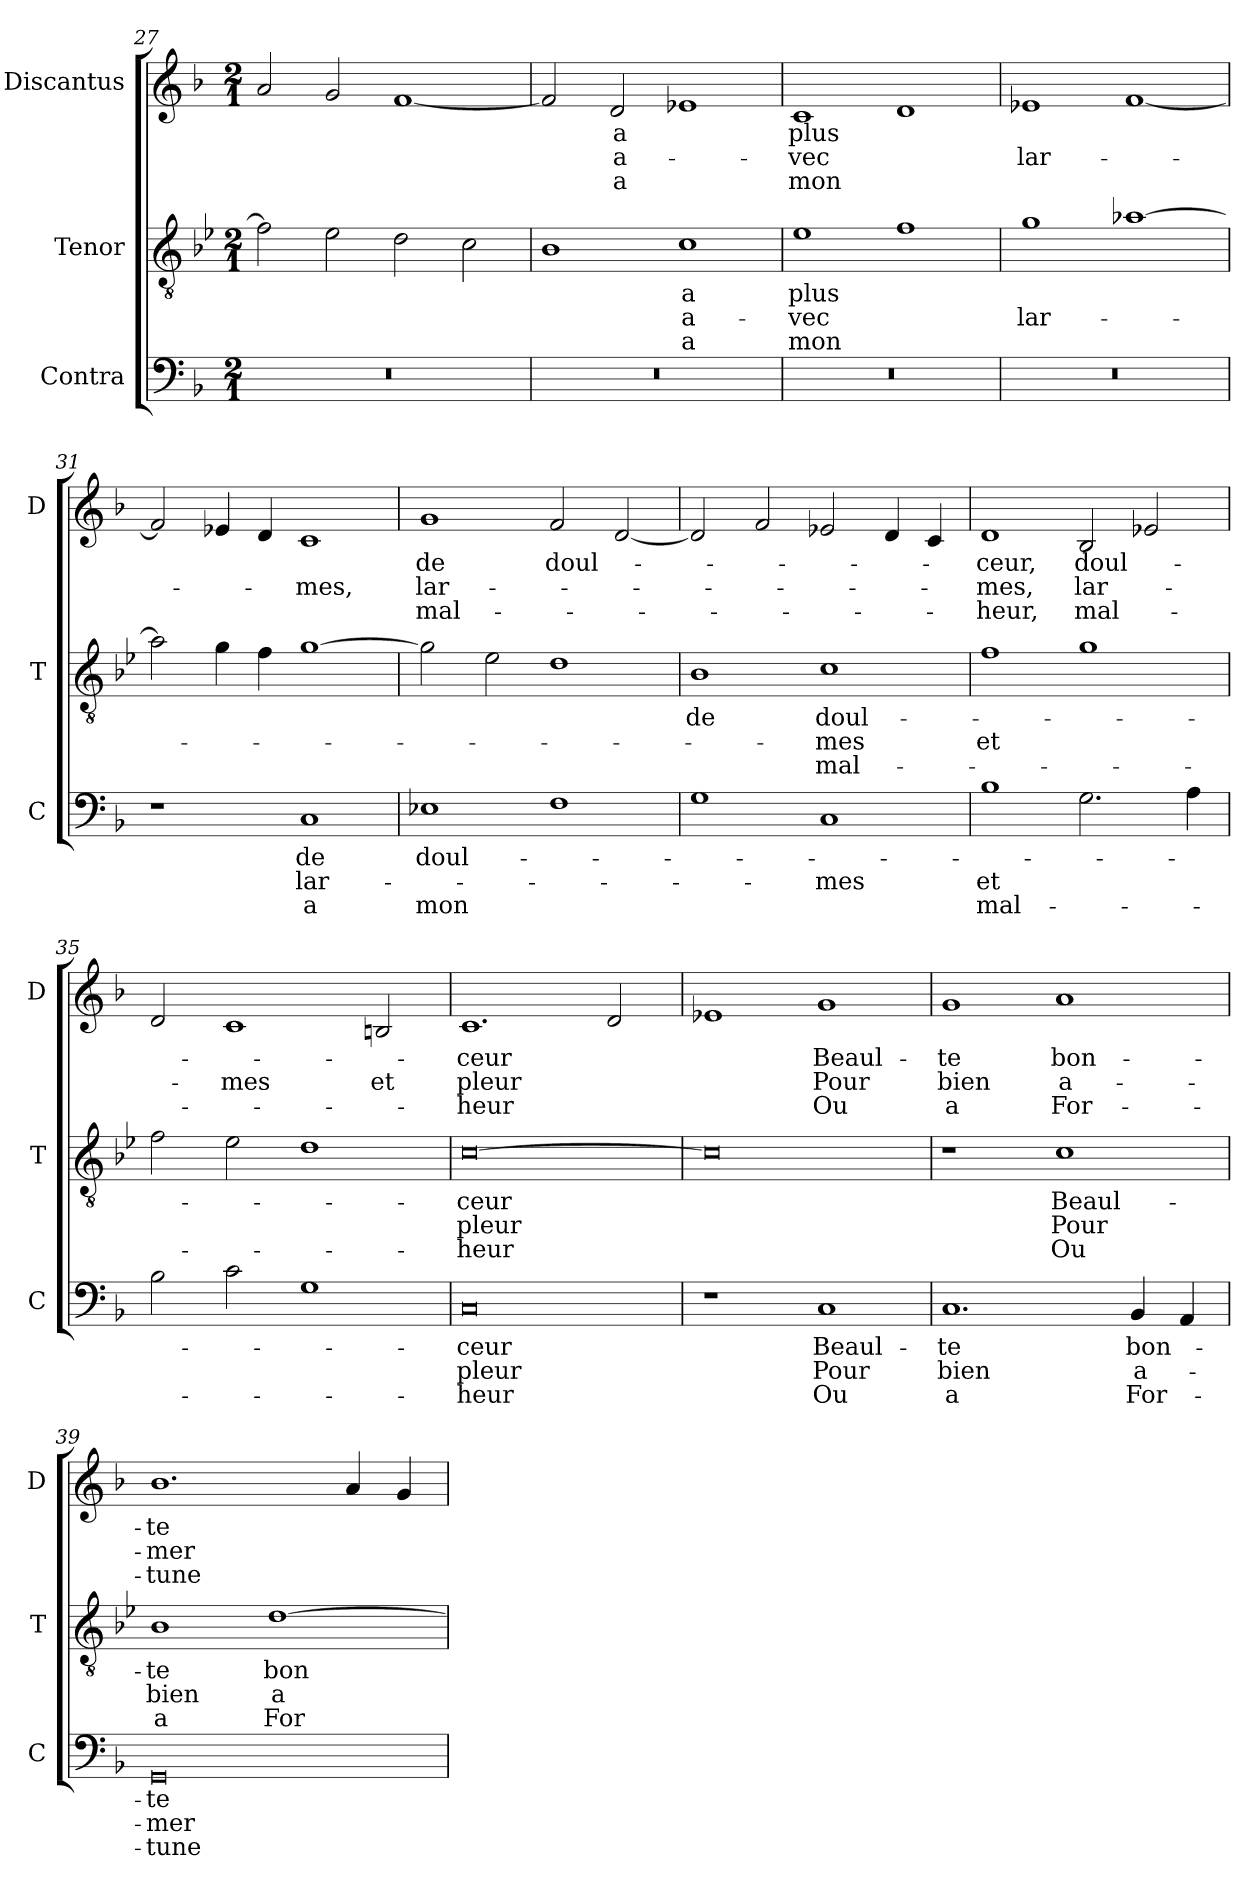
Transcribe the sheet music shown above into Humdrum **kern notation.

**kern	**text	**text	**text	**kern	**text	**text	**text	**kern	**text	**text	**text
*part3	*part3	*part3	*part3	*part2	*part2	*part2	*part2	*part1	*part1	*part1	*part1
*staff3	*staff3	*staff3	*staff3	*staff2	*staff2	*staff2	*staff2	*staff1	*staff1	*staff1	*staff1
*I"Contra	*	*	*	*I"Tenor	*	*	*	*I"Discantus	*	*	*
*I'C	*	*	*	*I'T	*	*	*	*I'D	*	*	*
*clefF4	*	*	*	*clefGv2	*	*	*	*clefG2	*	*	*
*k[b-]	*	*	*	*k[b-e-]	*	*	*	*k[b-]	*	*	*
*M2/1	*	*	*	*M2/1	*	*	*	*M2/1	*	*	*
=27	=27	=27	=27	=27	=27	=27	=27	=27	=27	=27	=27
0r	.	.	.	2f]	.	.	.	2a	.	.	.
.	.	.	.	2e-	.	.	.	2g	.	.	.
.	.	.	.	2d	.	.	.	[1f	.	.	.
.	.	.	.	2c	.	.	.	.	.	.	.
=28	=28	=28	=28	=28	=28	=28	=28	=28	=28	=28	=28
0r	.	.	.	1B-	.	.	.	2f]	.	.	.
.	.	.	.	.	.	.	.	2d	a	a-	a
.	.	.	.	1c	a	a-	a	1e-X	.	.	.
=29	=29	=29	=29	=29	=29	=29	=29	=29	=29	=29	=29
0r	.	.	.	1e-	plus	-vec	mon	1c	plus	-vec	mon
.	.	.	.	1f	.	.	.	1d	.	.	.
=30	=30	=30	=30	=30	=30	=30	=30	=30	=30	=30	=30
0r	.	.	.	1g	.	lar-	.	1e-X	.	lar-	.
.	.	.	.	[1a-X	.	.	.	[1f	.	.	.
=31	=31	=31	=31	=31	=31	=31	=31	=31	=31	=31	=31
1r	.	.	.	2a-]	.	.	.	2f]	.	.	.
.	.	.	.	4g	.	.	.	4e-X	.	.	.
.	.	.	.	4f	.	.	.	4d	.	.	.
1C	de	lar-	a	[1g	.	.	.	1c	.	-mes,	.
=32	=32	=32	=32	=32	=32	=32	=32	=32	=32	=32	=32
1E-X	doul-	.	mon	2g]	.	.	.	1g	de	lar-	mal-
.	.	.	.	2e-	.	.	.	.	.	.	.
1F	.	.	.	1d	.	.	.	2f	doul-	.	.
.	.	.	.	.	.	.	.	[2d	.	.	.
=33	=33	=33	=33	=33	=33	=33	=33	=33	=33	=33	=33
1G	.	.	.	1B-	de	.	.	2d]	.	.	.
.	.	.	.	.	.	.	.	2f	.	.	.
1C	.	-mes	.	1c	doul-	-mes	mal-	2e-X	.	.	.
.	.	.	.	.	.	.	.	4d	.	.	.
.	.	.	.	.	.	.	.	4c	.	.	.
=34	=34	=34	=34	=34	=34	=34	=34	=34	=34	=34	=34
1B-	.	et	mal-	1f	.	et	.	1d	-ceur,	-mes,	-heur,
2.G	.	.	.	1g	.	.	.	2B-	doul-	lar-	mal-
.	.	.	.	.	.	.	.	2e-X	.	.	.
4A	.	.	.	.	.	.	.	.	.	.	.
=35	=35	=35	=35	=35	=35	=35	=35	=35	=35	=35	=35
2B-	.	.	.	2f	.	.	.	2d	.	.	.
2c	.	.	.	2e-	.	.	.	1c	.	-mes	.
1G	.	.	.	1d	.	.	.	.	.	.	.
.	.	.	.	.	.	.	.	2Bn	.	et	.
=36	=36	=36	=36	=36	=36	=36	=36	=36	=36	=36	=36
0C	-ceur	pleur	-heur	[0c	-ceur	pleur	-heur	1.c	-ceur	pleur	-heur
.	.	.	.	.	.	.	.	2d	.	.	.
=37	=37	=37	=37	=37	=37	=37	=37	=37	=37	=37	=37
1r	.	.	.	0c]	.	.	.	1e-X	.	.	.
1C	Beaul-	Pour	Ou	.	.	.	.	1g	Beaul-	Pour	Ou
=38	=38	=38	=38	=38	=38	=38	=38	=38	=38	=38	=38
1.C	-te	bien	a	1r	.	.	.	1g	-te	bien	a
.	.	.	.	1c	Beaul-	Pour	Ou	1a	bon-	a-	For-
4BB-	bon-	a-	For-	.	.	.	.	.	.	.	.
4AA	.	.	.	.	.	.	.	.	.	.	.
=39	=39	=39	=39	=39	=39	=39	=39	=39	=39	=39	=39
0GG	-te	-mer	-tune	1B-	-te	bien	a	1.b-	-te	-mer	-tune
.	.	.	.	[1d	bon-	a-	For-	.	.	.	.
.	.	.	.	.	.	.	.	4a	.	.	.
.	.	.	.	.	.	.	.	4g	.	.	.
=	=	=	=	=	=	=	=	=	=	=	=
*-	*-	*-	*-	*-	*-	*-	*-	*-	*-	*-	*-
